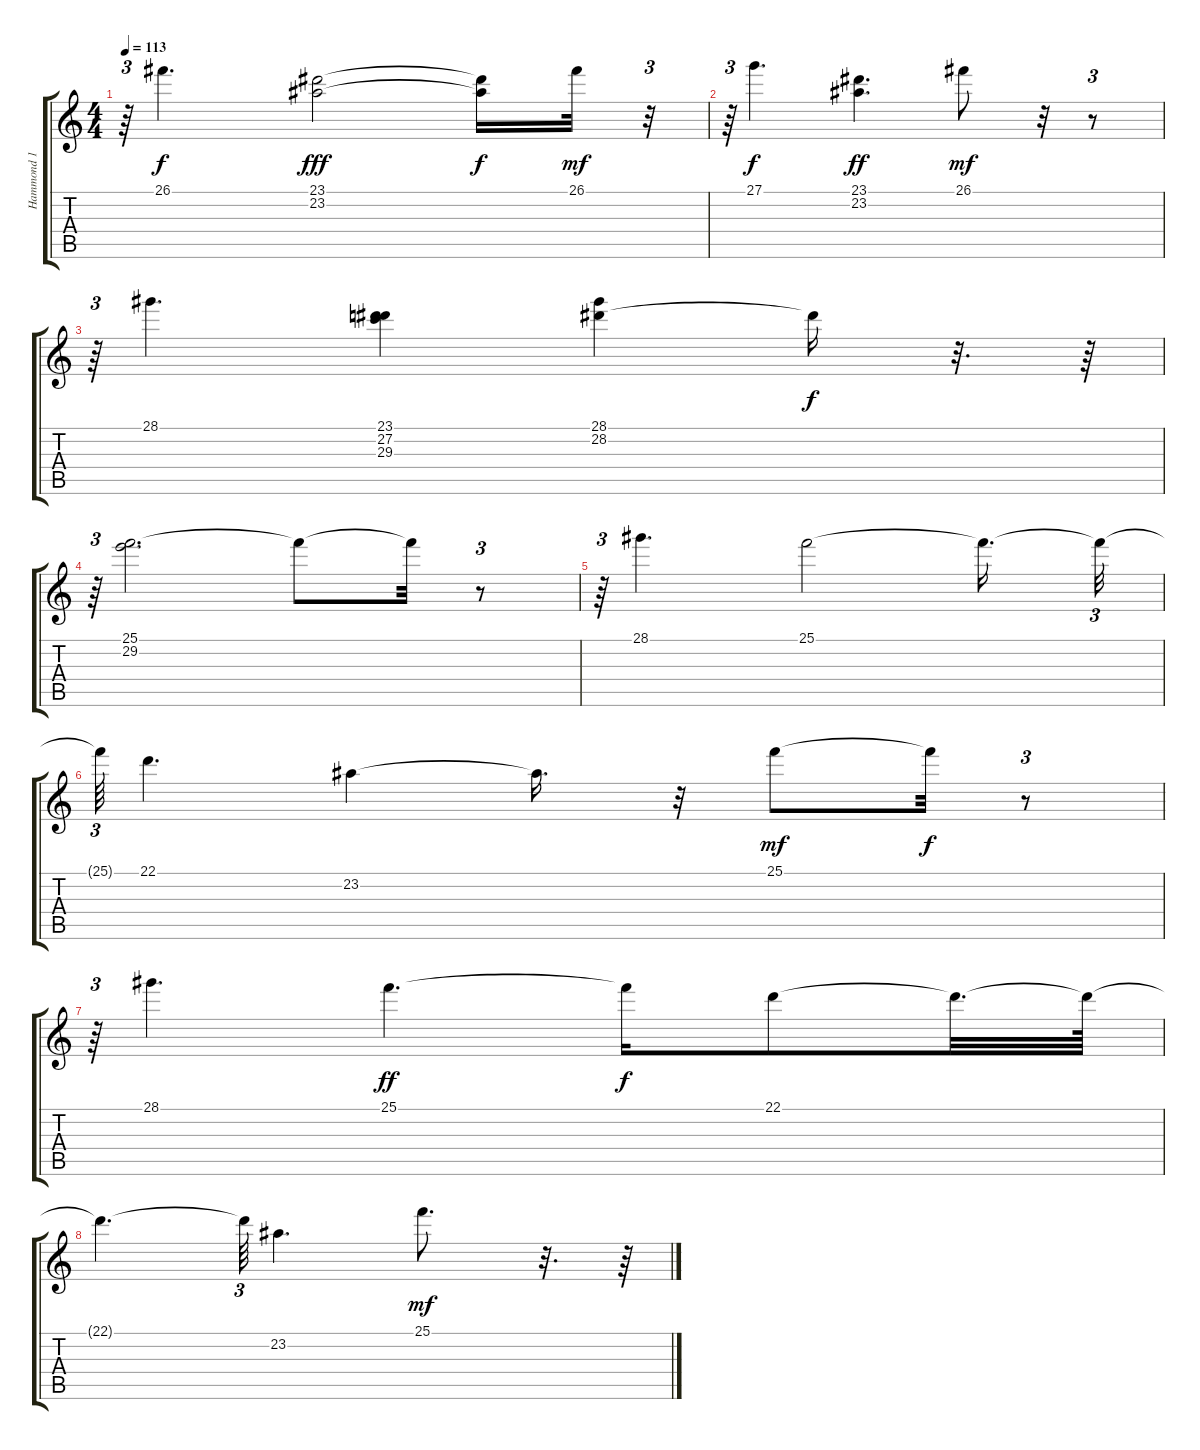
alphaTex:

\track ("Hammond 1" "Hammond 1") {instrument rockorgan}
\staff {score tabs}
\tuning (E4 B3 G3 D3 A2 E2) {hide}
\ts (4 4)
\tempo 113
\clef g2
\ks c
r.64{tu (3 2) dy f} 26.1.4{d} (23.1 23.2).2{dy fff} (23.1{t} 23.2{t}).16{dy f} 26.1.32{dy mf} r.32{tu (3 2)} |
r.64{tu (3 2)} 27.1.4{d dy f} (23.1 23.2).4{d dy ff} 26.1.8{dy mf} r.32 r.8{tu (3 2)} |
r.64{tu (3 2)} 28.1.4{d} (23.1 27.2 29.3).4 (28.1 28.2).4 28.2{t}.16{dy f} r.32{d} r.64 |
r.64{tu (3 2)} (25.1 29.2).2{d} 25.1{t}.8 25.1{t}.32 r.8{tu (3 2)} |
r.64{tu (3 2)} 28.1.4{d} 25.1.2 25.1{t}.16{d} 25.1{t}.32{tu (3 2)} |
25.1{t}.64{tu (3 2)} 22.1.4{d} 23.2.4 23.2{t}.16{d} r.32 25.1.8{dy mf} 25.1{t}.32{dy f} r.8{tu (3 2)} |
r.64{tu (3 2)} 28.1.4{d} 25.1.4{d dy ff} 25.1{t}.16{dy f} 22.1.8 22.1{t}.32{d} 22.1{t}.64 |
22.1{t}.4{d} 22.1{t}.64{tu (3 2)} 23.2.4{d} 25.1.8{d dy mf} r.32{d} r.64
